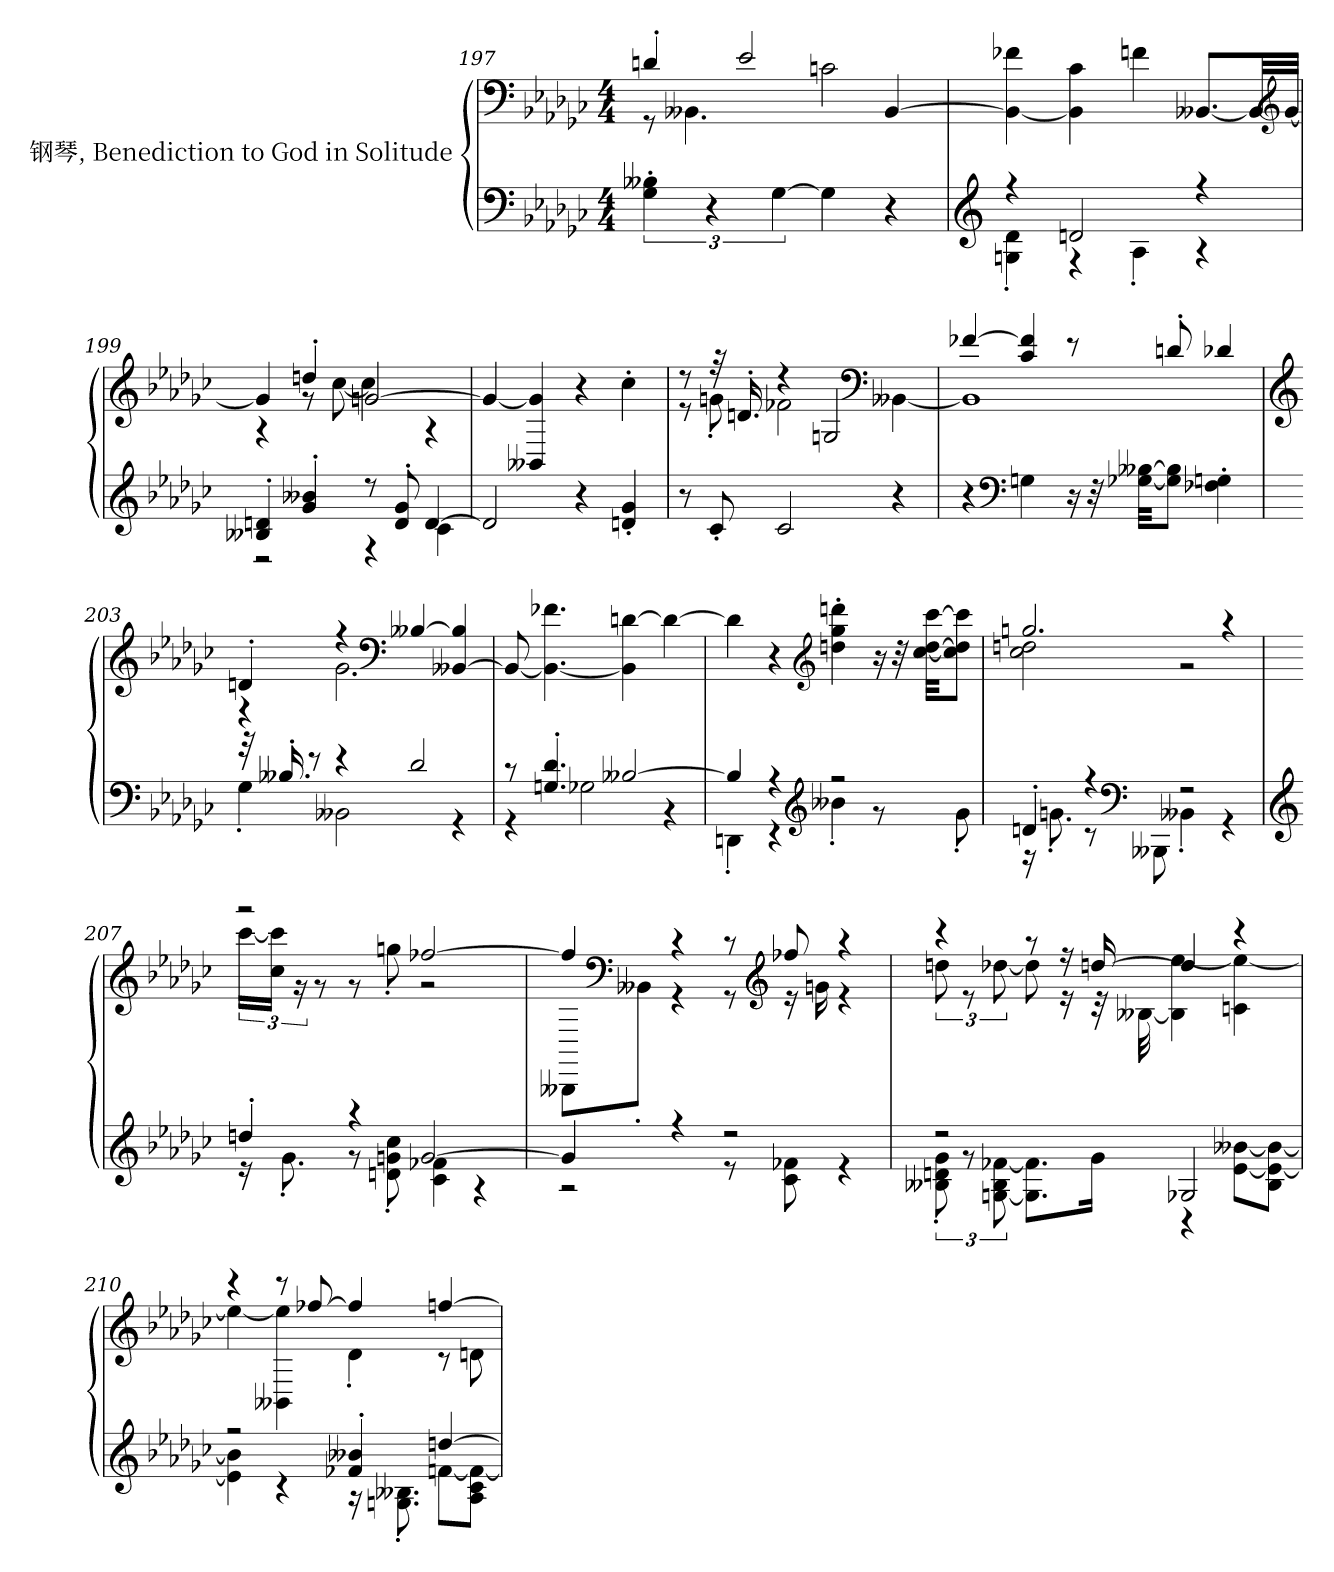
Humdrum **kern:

**kern	**kern
*part1	*part1
*staff2	*staff1
*I"钢琴, Benediction to God in Solitude	*
*clefF4	*clefF4
*k[b-e-a-d-g-c-]	*k[b-e-a-d-g-c-]
*M4/4	*M4/4
=197	=197
*	*^
6G-\' 6B--X\'	4dn'/	8r
.	.	4.BB--X\
6r	.	.
.	2e-/	.
[6G-\	.	.
4G-\]	.	2cn\
4r	[4BB--/	.
*	*v	*v
=198	=198
*clefG2	*
*^	*
4r	4Gn\' 4d-\'	4BB--\_ 4f-X\
2dn/	4r	4BB--\] 4c-\
.	4A-'\	4fn\
4r	4r	[8.BB--X/L
.	.	32BB--/LL]
*	*	*clefG2
.	.	[32g-/JJJ
!!LO:LB:g=z
=199	=199	=199
*	*	*^
4B--X/' 4dn/'	2r	4g-/]	4r
4g-/' 4b--X/'	.	4ddn'/	8r
.	.	.	[8cc-\
8r	4r	[2gn/	4cc-\]
8d/' 8g-/'	.	.	.
[4d/	4c-\	.	4r
*v	*v	*	*
*	*v	*v
=200	=200
2d/]	4g/_
.	4BB--X/ 4g/]
4r	4r
4dn/' 4g-/'	4cc-'\
=201	=201
*	*^
8r	8r	8r
8c-'/	32r	8gn'\
.	16.dn'/	.
2c-/	4r	2f-X\
.	2Gn/	.
*	*clefF4	*
4r	.	[4BB--X\
!!LO:LB:g=z	!!
=202	=202	=202
4r	[4f-X/	1BB--]
*clefF4	*	*
4Gn\	4c-/ 4f-/]	.
16r	8r	.
32r	.	.
[32G-X\ [32B--X\KKL	.	.
8G-\] 8B--\]J	8dn'/	.
4F-X\' 4Gn\'	4d-X/	.
=203	=203	=203
*	*clefG2	*
*^	*	*
32r	4G-'\	4dn'/	4r
16.B--X'/	.	.	.
8r	.	.	.
4r	2BB--X\	4r	2.g-\
*	*	*clefF4	*
2d-/	.	[4B--X/	.
.	4r	[4BB--X/ 4B--/]	.
*	*	*v	*v
=204	=204	=204
8r	4r	8BB--/_
4.Gn/' 4.d-/'	.	4.BB--\_ 4.f-X\
.	2G-X\	.
[2B--X/	.	4BB--\] [4dn\
.	4r	4d\_
!!LO:LB:g=z
=205	=205	=205
4B--/]	4DDn'\	4d\]
4r	4r	4r
*clefG2	*	*clefG2
2r	4b--X'\	4ddn\' 4gg-\' 4dddn\'
.	8r	16r
.	.	32r
.	.	[32cc-\ [32dd\ [32ccc-\KKL
.	8g-'\	8cc-\] 8dd\] 8ccc-\]J
=206	=206	=206
*	*	*^
4dn'/	16r	2.ggn/	2cc-\ 2ddn\
.	8.gn'\	.	.
4r	8r	.	.
*clefF4	*	*	*
.	8BBB--X\	.	.
2r	4BB--X'\	.	2r
.	4r	4r	.
=207	=207	=207	=207
*clefG2	*	*	*
4ddn'/	16r	2r	[24ccc-\LL
.	.	.	24cc-\ 24ccc-\]JJ
.	8.g-'\	.	.
.	.	.	24r
.	.	.	8r
4r	8r	.	8r
.	8dn\' 8gn\' 8cc-\'	.	8ggn'\
[2g/	4c-\ 4f-X\	[2ff-X/	2r
.	4r	.	.
!!LO:LB:g=z	!!
=208	=208	=208	=208
4g/]	2r	4ff-/]	8BBB--X\L
*	*	*clefF4	*
.	.	.	8BB--X'\J
4r	.	4r	4r
2r	8r	8r	8r
*	*	*clefG2	*
.	8c-\ 8f-X\	8ff-X/	16r
.	.	.	16gn\
.	4r	4r	4r
=209	=209	=209	=209
2r	12B--X\' 12dn\' 12g-\'	4r	12ddn\
.	12r	.	12r
.	[12Gn\ 12B--\ [12f-X\	.	[12dd-X\
.	8.G\] 8.f-\]L	8r	8dd-\]
.	.	16r	16r
.	16g-\Jk	[16ddn/	32r
.	.	.	[32B--X\
2G-X/	4r	4dd/]	4B--\] [4ee-\
.	[8e-\ [8b--X\L	4r	4cn\ 4ee-\_
.	8B--\ 8e-\_ 8b--\_J	.	.
!!LO:PB:g=z	!!
=210	=210	=210	=210
2r	4e-\] 4b--\]	4r	4ee-\_
.	4r	8r	4BB--X\ 4ee-\]
.	.	[8ff-X/	.
4f-X/' 4b--X/'	16r	4ff-/]	4d-'\
.	8.Gn\' 8.B--X\'	.	.
[4ddn/	[8fn\L	[4ffn/	8r
.	8A-\ 8c-\ 8f\_J	.	8dn\
*v	*v	*	*
*	*v	*v
=	=
*-	*-
